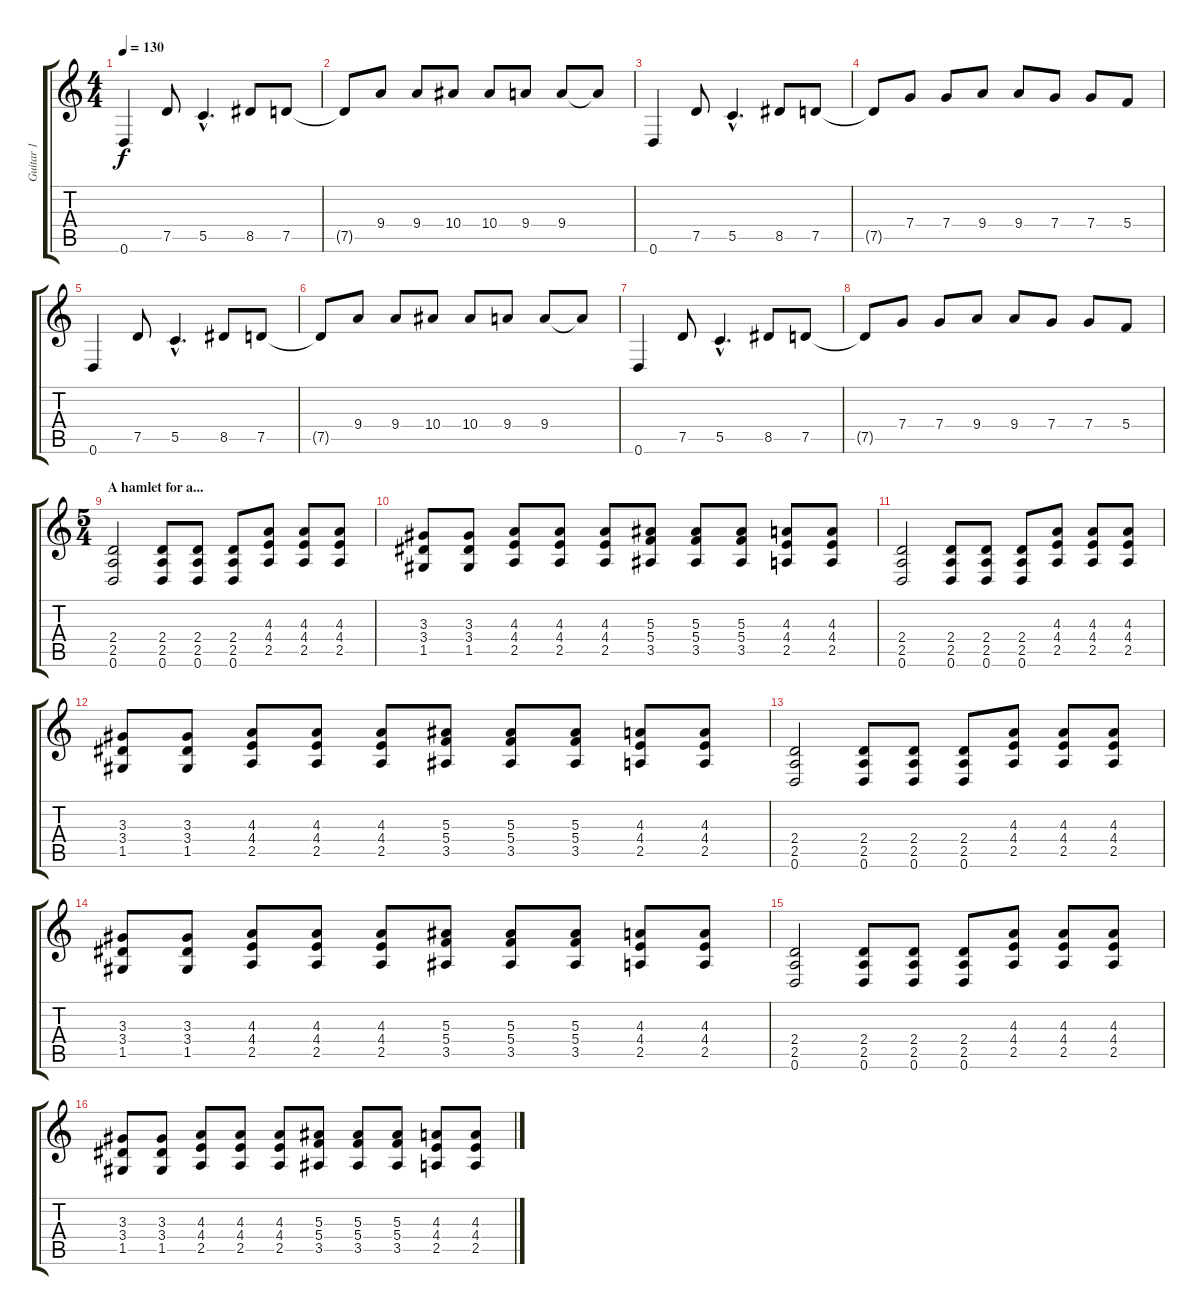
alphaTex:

\track ("Guitar 1" "Guitar 1") {instrument distortionguitar}
\staff {score tabs}
\tuning (D4 A3 F3 C3 G2 D2) {hide}
\ts (4 4)
\tempo 130
\clef g2
\ks c
0.6.4{dy f} 7.5.8 5.5{hac}.4{d} 8.5.8 7.5.8 |
7.5{t}.8 9.4.8 9.4.8 10.4.8 10.4.8 9.4.8 9.4.8 9.4{t}.8 |
0.6.4 7.5.8 5.5{hac}.4{d} 8.5.8 7.5.8 |
7.5{t}.8 7.4.8 7.4.8 9.4.8 9.4.8 7.4.8 7.4.8 5.4.8 |
0.6.4 7.5.8 5.5{hac}.4{d} 8.5.8 7.5.8 |
7.5{t}.8 9.4.8 9.4.8 10.4.8 10.4.8 9.4.8 9.4.8 9.4{t}.8 |
0.6.4 7.5.8 5.5{hac}.4{d} 8.5.8 7.5.8 |
7.5{t}.8 7.4.8 7.4.8 9.4.8 9.4.8 7.4.8 7.4.8 5.4.8 |
\ts (5 4)
\section ("" "A hamlet for a...")
(2.4 2.5 0.6).2 (2.4 2.5 0.6).8 (2.4 2.5 0.6).8 (2.4 2.5 0.6).8 (4.3 4.4 2.5).8 (4.3 4.4 2.5).8 (4.3 4.4 2.5).8 |
(3.3 3.4 1.5).8 (3.3 3.4 1.5).8 (4.3 4.4 2.5).8 (4.3 4.4 2.5).8 (4.3 4.4 2.5).8 (5.3 5.4 3.5).8 (5.3 5.4 3.5).8 (5.3 5.4 3.5).8 (4.3 4.4 2.5).8 (4.3 4.4 2.5).8 |
(2.4 2.5 0.6).2 (2.4 2.5 0.6).8 (2.4 2.5 0.6).8 (2.4 2.5 0.6).8 (4.3 4.4 2.5).8 (4.3 4.4 2.5).8 (4.3 4.4 2.5).8 |
(3.3 3.4 1.5).8 (3.3 3.4 1.5).8 (4.3 4.4 2.5).8 (4.3 4.4 2.5).8 (4.3 4.4 2.5).8 (5.3 5.4 3.5).8 (5.3 5.4 3.5).8 (5.3 5.4 3.5).8 (4.3 4.4 2.5).8 (4.3 4.4 2.5).8 |
(2.4 2.5 0.6).2 (2.4 2.5 0.6).8 (2.4 2.5 0.6).8 (2.4 2.5 0.6).8 (4.3 4.4 2.5).8 (4.3 4.4 2.5).8 (4.3 4.4 2.5).8 |
(3.3 3.4 1.5).8 (3.3 3.4 1.5).8 (4.3 4.4 2.5).8 (4.3 4.4 2.5).8 (4.3 4.4 2.5).8 (5.3 5.4 3.5).8 (5.3 5.4 3.5).8 (5.3 5.4 3.5).8 (4.3 4.4 2.5).8 (4.3 4.4 2.5).8 |
(2.4 2.5 0.6).2 (2.4 2.5 0.6).8 (2.4 2.5 0.6).8 (2.4 2.5 0.6).8 (4.3 4.4 2.5).8 (4.3 4.4 2.5).8 (4.3 4.4 2.5).8 |
(3.3 3.4 1.5).8 (3.3 3.4 1.5).8 (4.3 4.4 2.5).8 (4.3 4.4 2.5).8 (4.3 4.4 2.5).8 (5.3 5.4 3.5).8 (5.3 5.4 3.5).8 (5.3 5.4 3.5).8 (4.3 4.4 2.5).8 (4.3 4.4 2.5).8
